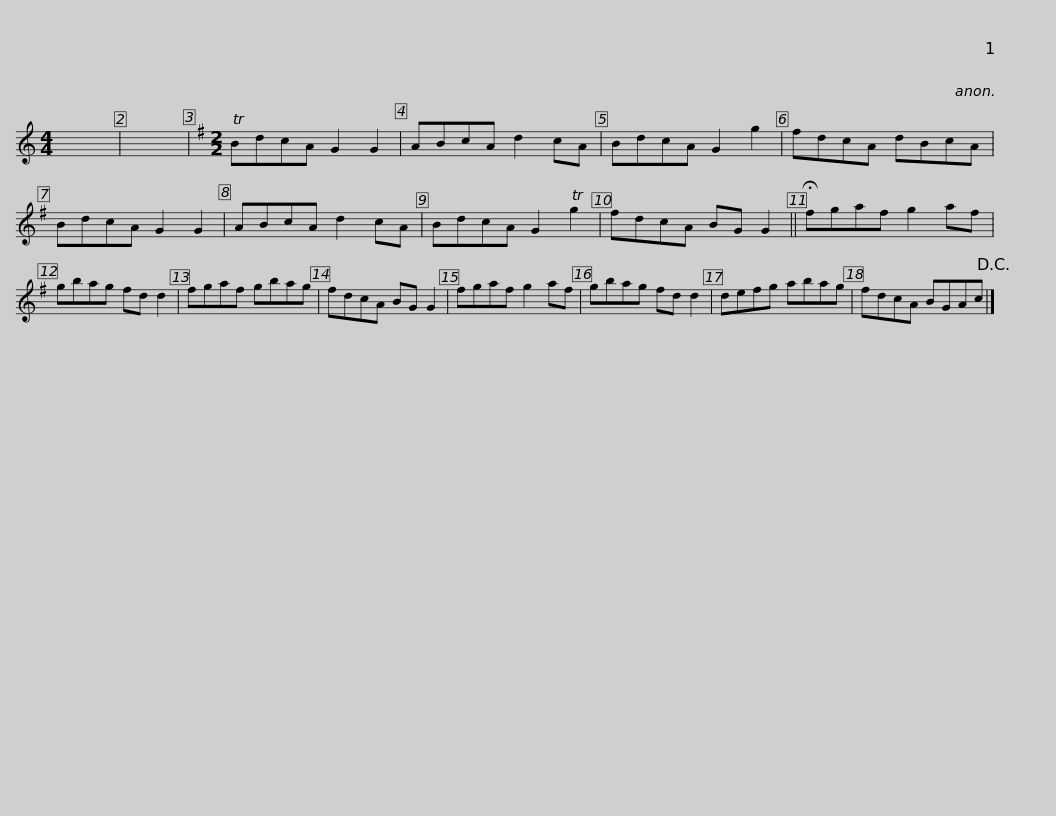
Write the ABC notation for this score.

X:1
L:1/8
M:4/4
I:linebreak $
K:C
V:1 treble
V:1
 x8 | x8 |[K:G][M:2/2] TBdcA G2 G2 | ABcA d2 cA | BdcA G2 g2 | %5
 fdcA dBcA | BdcA G2 G2 | ABcA d2 cA |$ BdcA G2 Tg2 | fdcA BG G2 || %10
 !fermata!fgaf g2 af | gbag fd d2 | fgaf gbag | fdcA BG G2 |$ fgaf g2 af | %15
 gbag fd d2 | defg abag | fdcA BGAc!D.C.! |] %18
